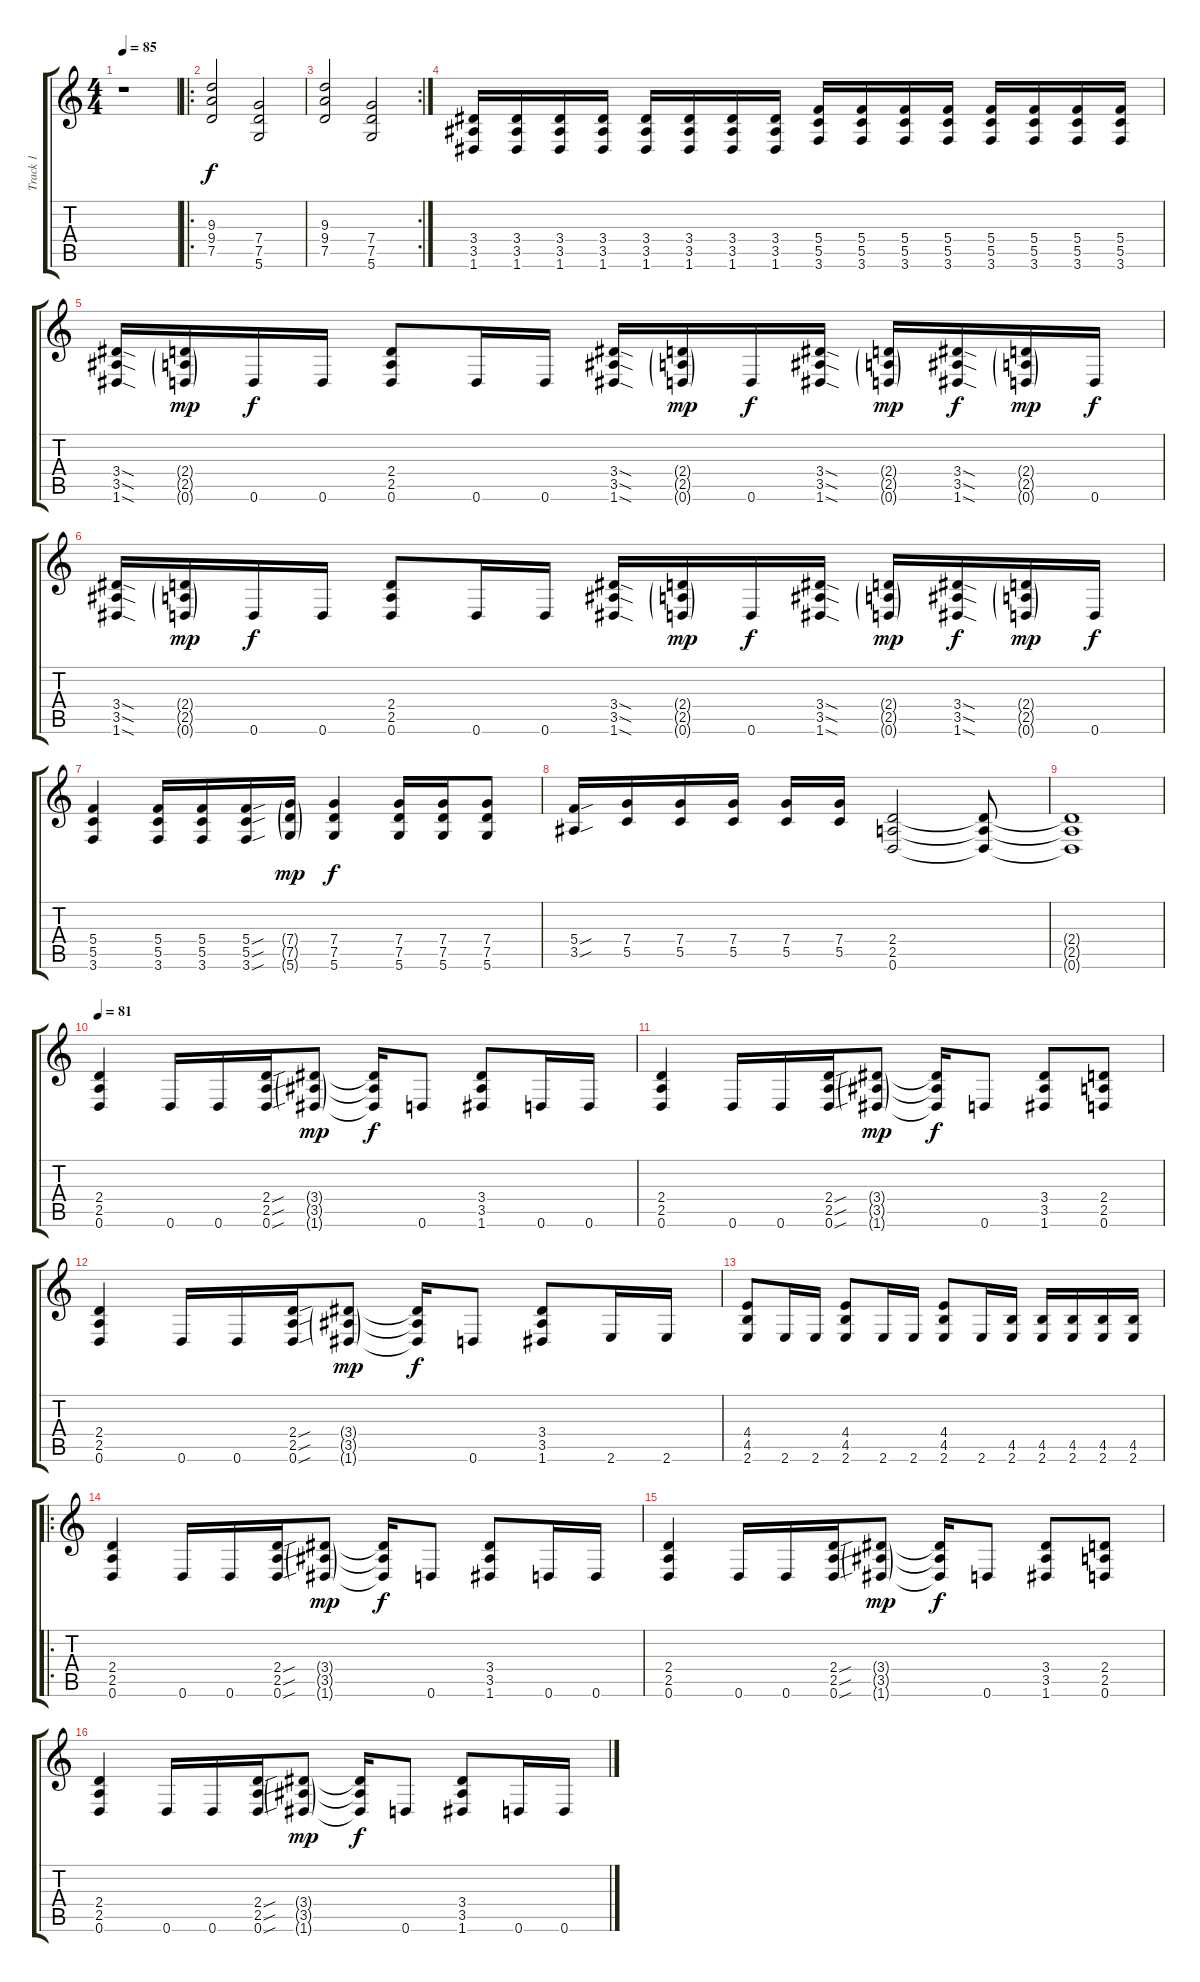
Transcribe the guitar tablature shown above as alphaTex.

\track ("Track 1" "Track 1") {instrument distortionguitar}
\staff {score tabs}
\tuning (D4 A3 F3 C3 G2 D2) {hide}
\ts (4 4)
\tempo 85
\clef g2
\ks c
r.1{dy f instrument distortionguitar} |
\ro
(9.3 9.4 7.5).2 (7.4 7.5 5.6).2 |
\rc 2
(9.3 9.4 7.5).2 (7.4 7.5 5.6).2 |
(3.4 3.5 1.6).16 (3.4 3.5 1.6).16 (3.4 3.5 1.6).16 (3.4 3.5 1.6).16 (3.4 3.5 1.6).16 (3.4 3.5 1.6).16 (3.4 3.5 1.6).16 (3.4 3.5 1.6).16 (5.4 5.5 3.6).16 (5.4 5.5 3.6).16 (5.4 5.5 3.6).16 (5.4 5.5 3.6).16 (5.4 5.5 3.6).16 (5.4 5.5 3.6).16 (5.4 5.5 3.6).16 (5.4 5.5 3.6).16 |
(3.4{sod} 3.5{sod} 1.6{sod}).16 (2.4{g} 2.5{g} 0.6{g}).16{dy mp} 0.6.16{dy f} 0.6.16 (2.4 2.5 0.6).8 0.6.16 0.6.16 (3.4{sod} 3.5{sod} 1.6{sod}).16 (2.4{g} 2.5{g} 0.6{g}).16{dy mp} 0.6.16{dy f} (3.4{sod} 3.5{sod} 1.6{sod}).16 (2.4{g} 2.5{g} 0.6{g}).16{dy mp} (3.4{sod} 3.5{sod} 1.6{sod}).16{dy f} (2.4{g} 2.5{g} 0.6{g}).16{dy mp} 0.6.16{dy f} |
(3.4{sod} 3.5{sod} 1.6{sod}).16 (2.4{g} 2.5{g} 0.6{g}).16{dy mp} 0.6.16{dy f} 0.6.16 (2.4 2.5 0.6).8 0.6.16 0.6.16 (3.4{sod} 3.5{sod} 1.6{sod}).16 (2.4{g} 2.5{g} 0.6{g}).16{dy mp} 0.6.16{dy f} (3.4{sod} 3.5{sod} 1.6{sod}).16 (2.4{g} 2.5{g} 0.6{g}).16{dy mp} (3.4{sod} 3.5{sod} 1.6{sod}).16{dy f} (2.4{g} 2.5{g} 0.6{g}).16{dy mp} 0.6.16{dy f} |
(5.4 5.5 3.6).4 (5.4 5.5 3.6).16 (5.4 5.5 3.6).16 (5.4{sou} 5.5{sou} 3.6{sou}).16 (7.4{g} 7.5{g} 5.6{g}).16{dy mp} (7.4 7.5 5.6).4{dy f} (7.4 7.5 5.6).16 (7.4 7.5 5.6).16 (7.4 7.5 5.6).8 |
(5.4{sou} 3.5{sou}).16 (7.4 5.5).16 (7.4 5.5).16 (7.4 5.5).16 (7.4 5.5).16 (7.4 5.5).16 (2.4 2.5 0.6).2 (2.4{t} 2.5{t} 0.6{t}).8 |
(2.4{t} 2.5{t} 0.6{t}).1 |
\tempo 81
(2.4 2.5 0.6).4 0.6.16 0.6.16 (2.4{sou} 2.5{sou} 0.6{sou}).16 (3.4{g} 3.5{g} 1.6{g}).8{dy mp} (3.4{t} 3.5{t} 1.6{t}).16{dy f} 0.6.8 (3.4 3.5 1.6).8 0.6.16 0.6.16 |
(2.4 2.5 0.6).4 0.6.16 0.6.16 (2.4{sou} 2.5{sou} 0.6{sou}).16 (3.4{g} 3.5{g} 1.6{g}).8{dy mp} (3.4{t} 3.5{t} 1.6{t}).16{dy f} 0.6.8 (3.4 3.5 1.6).8 (2.4 2.5 0.6).8 |
(2.4 2.5 0.6).4 0.6.16 0.6.16 (2.4{sou} 2.5{sou} 0.6{sou}).16 (3.4{g} 3.5{g} 1.6{g}).8{dy mp} (3.4{t} 3.5{t} 1.6{t}).16{dy f} 0.6.8 (3.4 3.5 1.6).8 2.6.16 2.6.16 |
(4.4 4.5 2.6).8 2.6.16 2.6.16 (4.4 4.5 2.6).8 2.6.16 2.6.16 (4.4 4.5 2.6).8 2.6.16 (4.5 2.6).16 (4.5 2.6).16 (4.5 2.6).16 (4.5 2.6).16 (4.5 2.6).16 |
\ro
(2.4 2.5 0.6).4 0.6.16 0.6.16 (2.4{sou} 2.5{sou} 0.6{sou}).16 (3.4{g} 3.5{g} 1.6{g}).8{dy mp} (3.4{t} 3.5{t} 1.6{t}).16{dy f} 0.6.8 (3.4 3.5 1.6).8 0.6.16 0.6.16 |
(2.4 2.5 0.6).4 0.6.16 0.6.16 (2.4{sou} 2.5{sou} 0.6{sou}).16 (3.4{g} 3.5{g} 1.6{g}).8{dy mp} (3.4{t} 3.5{t} 1.6{t}).16{dy f} 0.6.8 (3.4 3.5 1.6).8 (2.4 2.5 0.6).8 |
(2.4 2.5 0.6).4 0.6.16 0.6.16 (2.4{sou} 2.5{sou} 0.6{sou}).16 (3.4{g} 3.5{g} 1.6{g}).8{dy mp} (3.4{t} 3.5{t} 1.6{t}).16{dy f} 0.6.8 (3.4 3.5 1.6).8 0.6.16 0.6.16
